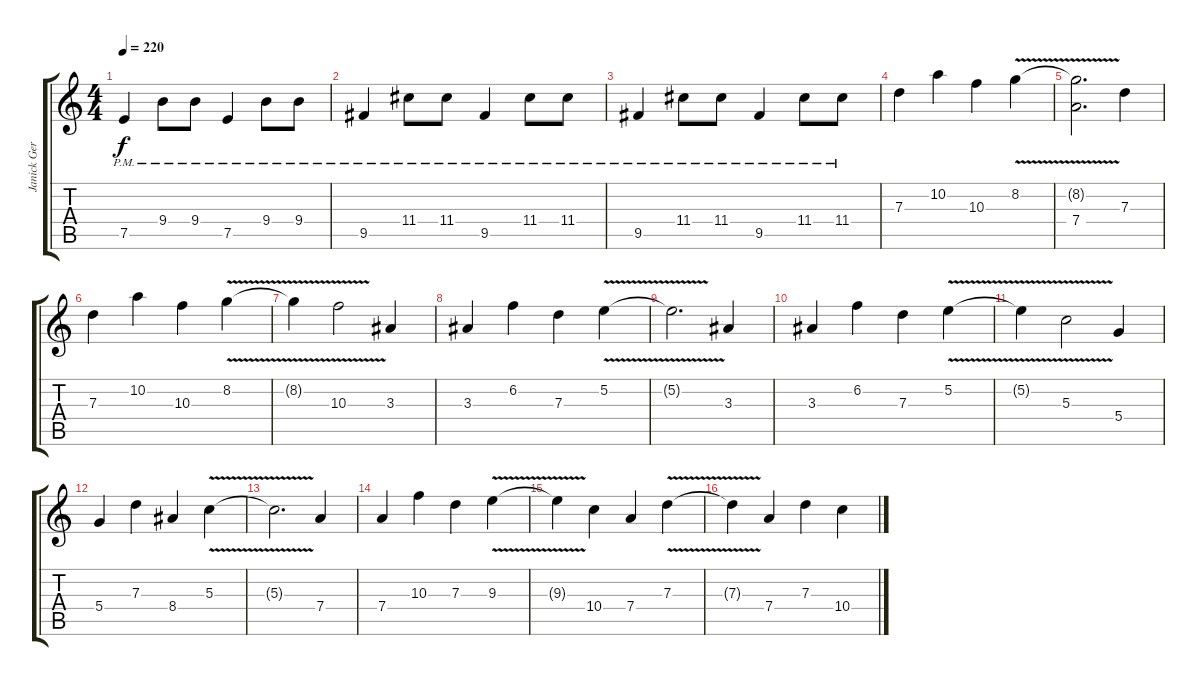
\track ("Janick Gers" "Janick Ger") {instrument distortionguitar}
\staff {score tabs}
\tuning (E4 B3 G3 D3 A2 E2) {hide}
\ts (4 4)
\tempo 220
\clef g2
\ks c
7.5{pm}.4{dy f} 9.4{pm}.8 9.4{pm}.8 7.5{pm}.4 9.4{pm}.8 9.4{pm}.8 |
9.5{pm}.4 11.4{pm}.8 11.4{pm}.8 9.5{pm}.4 11.4{pm}.8 11.4{pm}.8 |
9.5{pm}.4 11.4{pm}.8 11.4{pm}.8 9.5{pm}.4 11.4{pm}.8 11.4{pm}.8 |
7.3.4{volume 14} 10.2.4 10.3.4 8.2{v}.4 |
(8.2{t} 7.4).2{d} 7.3.4 |
7.3.4 10.2.4 10.3.4 8.2{v}.4 |
8.2{t}.4 10.3{v}.2 3.3.4 |
3.3.4 6.2.4 7.3.4 5.2{v}.4 |
5.2{t}.2{d} 3.3.4 |
3.3.4 6.2.4 7.3.4 5.2{v}.4 |
5.2{t}.4 5.3{v}.2 5.4.4 |
5.4.4 7.3.4 8.4.4 5.3{v}.4 |
5.3{t}.2{d} 7.4.4 |
7.4.4 10.3.4 7.3.4 9.3{v}.4 |
9.3{t}.4 10.4.4 7.4.4 7.3{v}.4 |
7.3{t}.4 7.4.4 7.3.4 10.4.4
